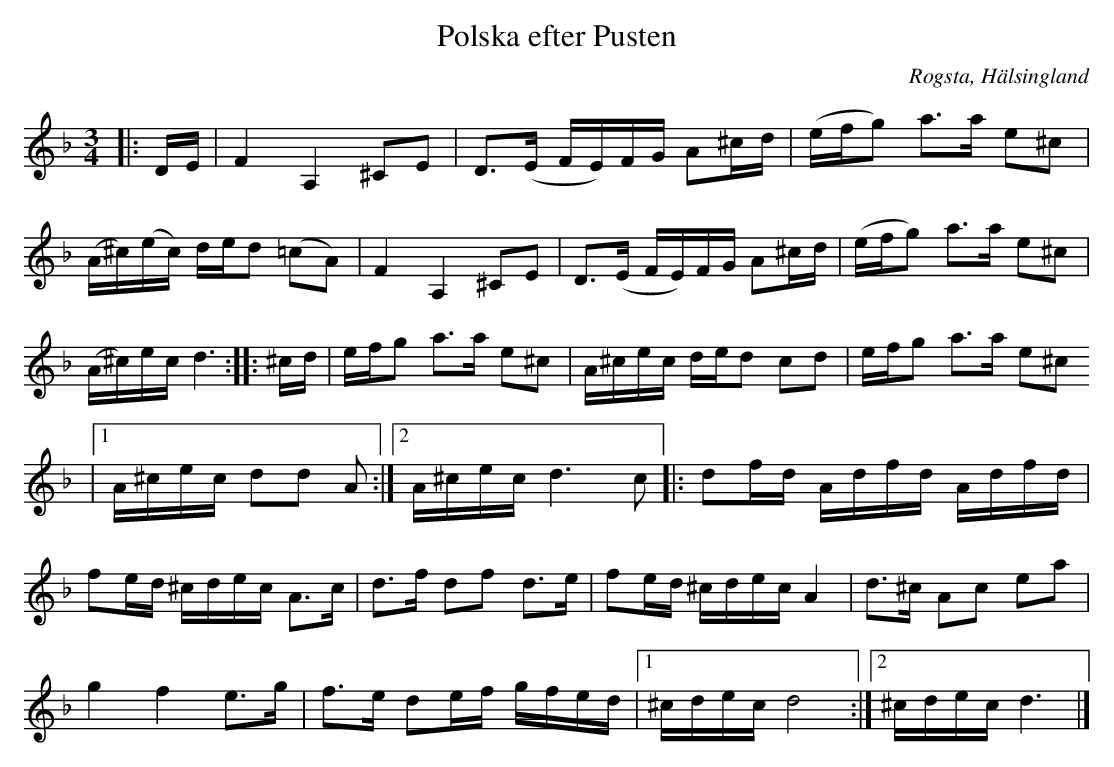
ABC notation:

X:1
T:Polska efter Pusten
O:Rogsta, Hälsingland
M:3/4
L:1/8
K:Dm
|:D/E/ | F2 A,2 ^CE | D>(E F/E/)F/G/ A^c/d/ | (e/f/g) a>a e^c |
(A/^c/)(e/c/) d/e/d (=cA) | F2 A,2 ^CE | D>(E F/E/)F/G/ A^c/d/ | (e/f/g) a>a e^c |
(A/^c/)e/c/ d3 :: ^c/d/ | e/f/g a>a e^c | A/^c/e/c/ d/e/d cd | e/f/g a>a e^c
|1 A/^c/e/c/ dd A :|2 A/^c/e/c/ d3 c |: df/d/ A/d/f/d/ A/d/f/d/ |
fe/d/ ^c/d/e/c/ A>c | d>f df d>e | fe/d/ ^c/d/e/c/ A2 | d>^c Ac ea |
g2 f2 e>g | f>e de/f/ g/f/e/d/ |1 ^c/d/e/c/ d4 :|2 ^c/d/e/c/ d3 |]
